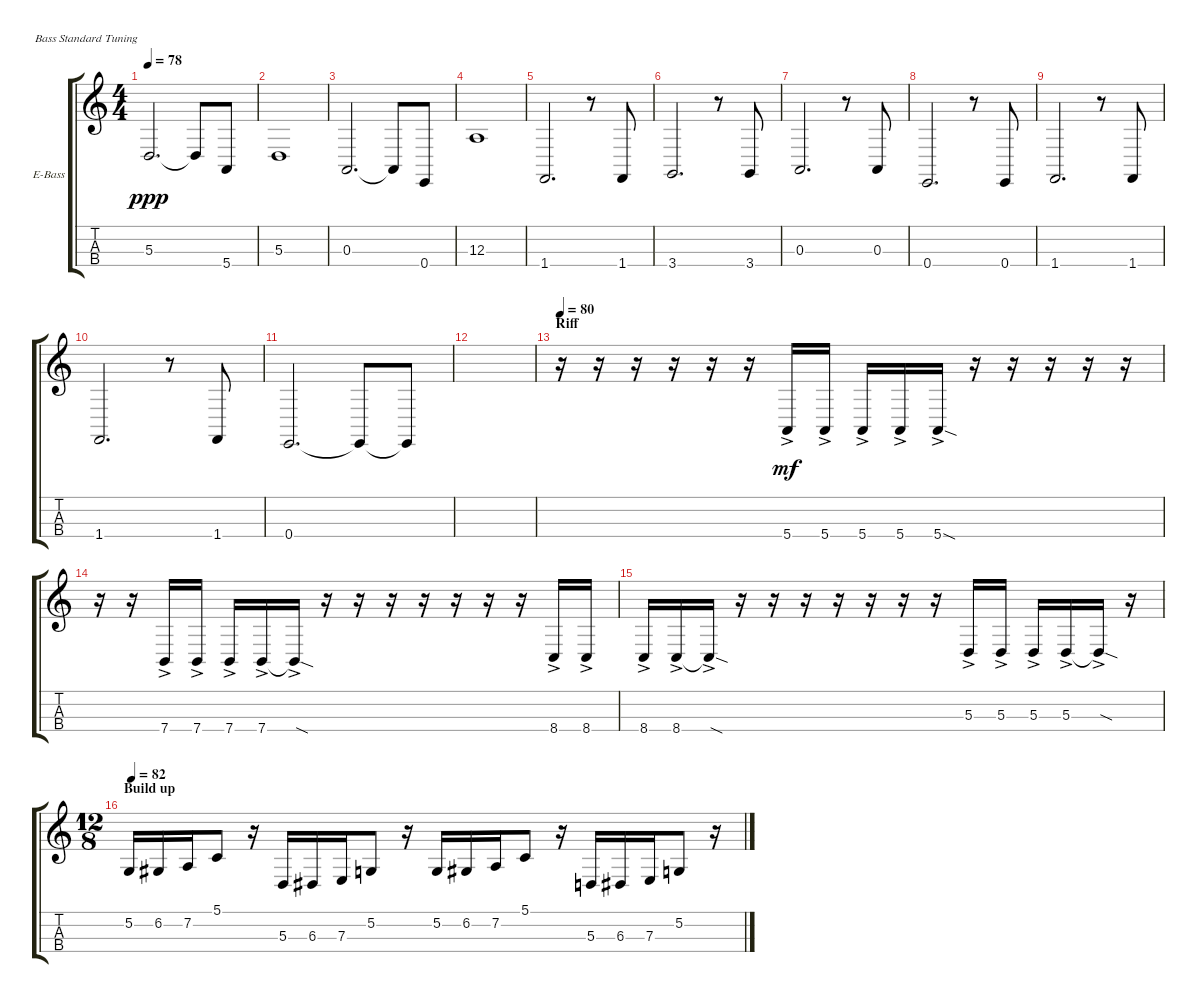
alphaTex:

\defaultSystemsLayout 4
\bracketExtendMode groupsimilarinstruments
\firstSystemTrackNameOrientation horizontal
\otherSystemsTrackNameOrientation horizontal
\track ("Electric Bass - Chris" "E-Bass") {instrument electricbassfinger}
\staff {score tabs}
\tuning (G2 D2 A1 E1)
\ts (4 4)
\tempo 78
\clef g2
\scale
1.03909
\ks c
5.3.2{d dy ppp} 5.3{t}.8 5.4.8 |
\scale
0.960908 5.3.1 |
\scale
1.03909 0.3.2{d} 0.3{t}.8 0.4.8 |
\scale
0.960908 12.3.1 |
\scale
1.03909 1.4.2{d} r.8 1.4.8 |
\scale
0.960908 3.4.2{d} r.8 3.4.8 |
\scale
1.03909 0.3.2{d} r.8 0.3.8 |
\scale
0.960908 0.4.2{d} r.8 0.4.8 |
\scale
1.03909 1.4.2{d} r.8 1.4.8 |
\scale
0.960908 1.4.2{d} r.8 1.4.8 |
\scale
1.03909 0.4.2{d} 0.4{t}.8 0.4{t}.8 |
\scale
0.960908 |
\section ("" "Riff")
\tempo 80
\scale
1.03909 r.16 r.16 r.16 r.16 r.16 r.16 5.4{ac}.16{dy mf} 5.4{ac}.16 5.4{ac}.16 5.4{ac}.16 5.4{sod ac}.16 r.16 r.16 r.16 r.16 r.16 |
\scale
0.960908 r.16 r.16 7.4{ac}.16 7.4{ac}.16 7.4{ac}.16 7.4{ac}.16 7.4{sod ac t}.16 r.16 r.16 r.16 r.16 r.16 r.16 r.16 8.4{ac}.16 8.4{ac}.16 |
\scale
1.03909 8.4{ac}.16 8.4{ac}.16 8.4{sod ac t}.16 r.16 r.16 r.16 r.16 r.16 r.16 r.16 5.3{ac}.16 5.3{ac}.16 5.3{ac}.16 5.3{ac}.16 5.3{sod ac t}.16 r.16 |
\ts (12 8)
\section ("" "Build up")
\tempo (82 0.00625)
\scale
0.960908 5.2.16 6.2.16 7.2.16 5.1.8 r.16 5.3.16 6.3.16 7.3.16 5.2.8 r.16 5.2.16 6.2.16 7.2.16 5.1.8 r.16 5.3.16 6.3.16 7.3.16 5.2.8 r.16
